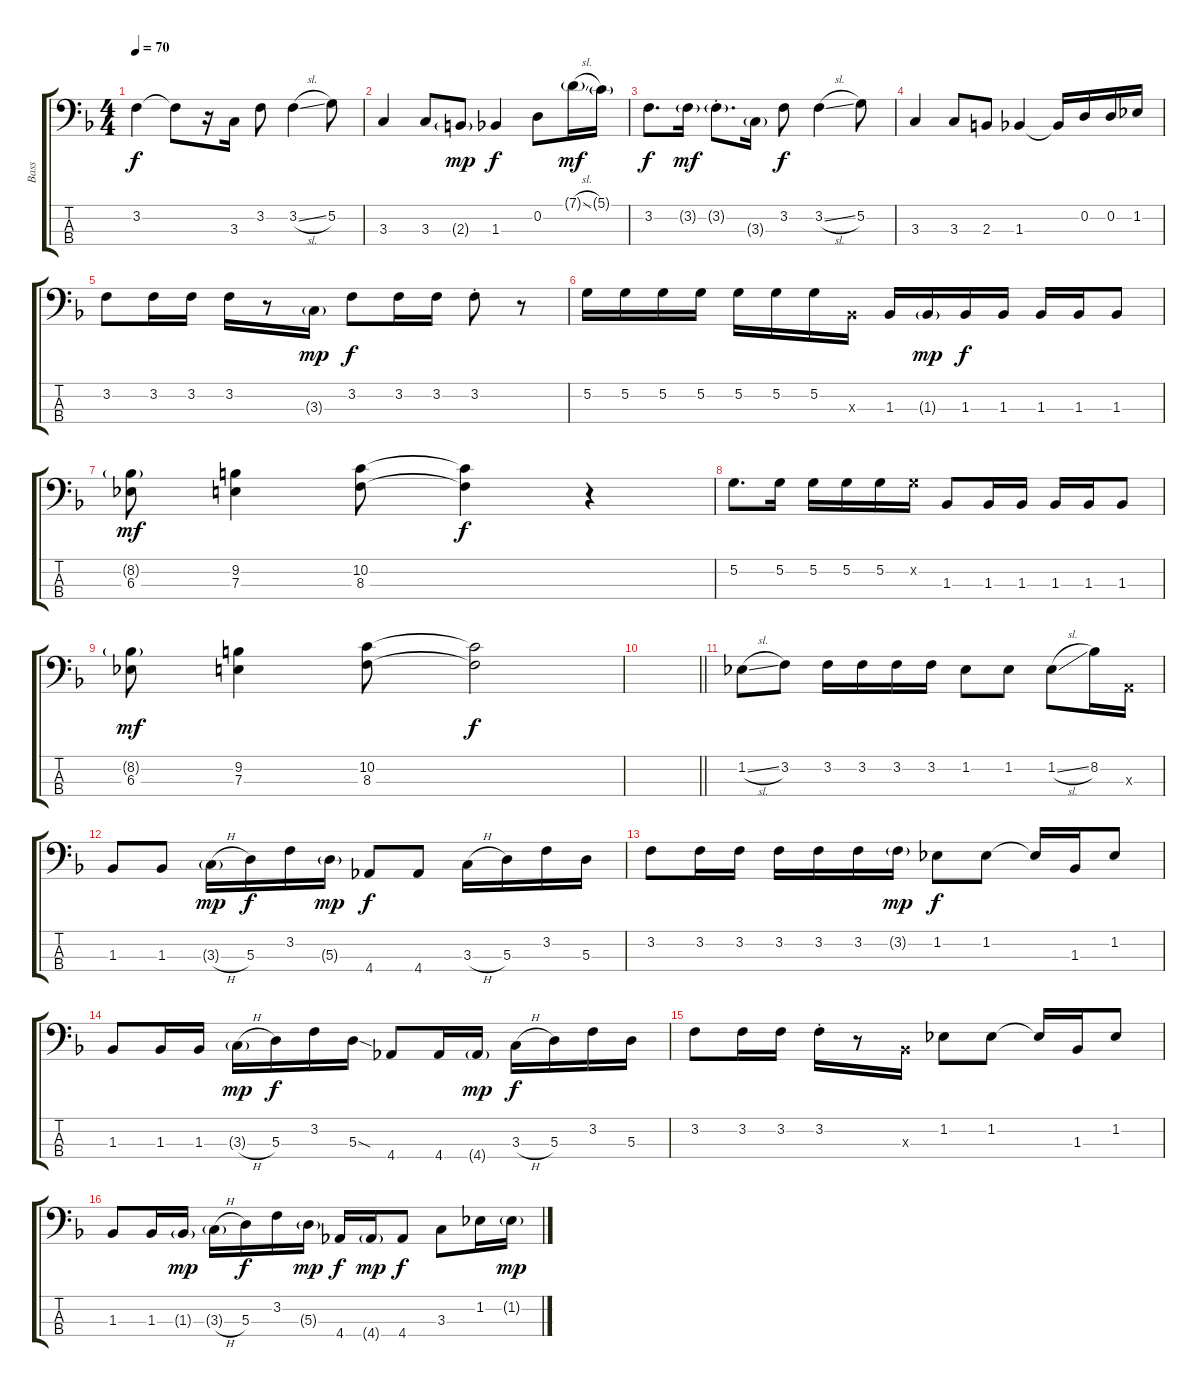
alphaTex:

\track ("Bass" "Bass") {instrument electricbassfinger}
\staff {score tabs}
\tuning (G2 D2 A1 E1) {hide}
\ts (4 4)
\tempo 70
\clef f4
\ks f
3.2.4{dy f} 3.2{t}.8 r.16 3.3.16 3.2.8 3.2{sl}.4 5.2.8 |
3.3.4 3.3.8 2.3{g}.8{dy mp} 1.3.4{dy f} 0.2.8 7.1{sl g}.16{dy mf} 5.1{g}.16 |
3.2.8{d dy f} 3.2{g}.16{dy mf} 3.2{g st}.8{d} 3.3{g}.16 3.2.8{dy f} 3.2{sl}.4 5.2.8 |
3.3.4 3.3.8 2.3.8 1.3.4 1.3{t}.16 0.2.16 0.2.16 1.2.16 |
3.2.8 3.2.16 3.2.16 3.2.16 r.8 3.3{g}.16{dy mp} 3.2.8{dy f} 3.2.16 3.2.16 3.2{st}.8 r.8 |
5.2.16 5.2.16 5.2.16 5.2.16 5.2.16 5.2.16 5.2.16 1.3{x}.16 1.3.16 1.3{g}.16{dy mp} 1.3.16{dy f} 1.3.16 1.3.16 1.3.16 1.3.8 |
(8.2{g} 6.3).8{dy mf} (9.2 7.3).4 (10.2 8.3).8 (10.2{t} 8.3{t}).4{dy f} r.4 |
5.2.8{d} 5.2.16 5.2.16 5.2.16 5.2.16 5.2{x}.16 1.3.8 1.3.16 1.3.16 1.3.16 1.3.16 1.3.8 |
(8.2{g} 6.3).8{dy mf} (9.2 7.3).4 (10.2 8.3).8 (10.2{t} 8.3{t}).2{dy f} |
\barLineRight lightlight
|
1.2{sl}.8 3.2.8 3.2.16 3.2.16 3.2.16 3.2.16 1.2.8 1.2.8 1.2{sl}.8 8.2.16 0.3{x}.16 |
1.3.8 1.3.8 3.3{h g}.16{dy mp} 5.3.16{dy f} 3.2.16 5.3{g}.16{dy mp} 4.4.8{dy f} 4.4.8 3.3{h}.16 5.3.16 3.2.16 5.3.16 |
3.2.8 3.2.16 3.2.16 3.2.16 3.2.16 3.2.16 3.2{g}.16{dy mp} 1.2.8{dy f} 1.2.8 1.2{t}.16 1.3.16 1.2.8 |
1.3.8 1.3.16 1.3.16 3.3{h g}.16{dy mp} 5.3.16{dy f} 3.2.16 5.3{sod}.16 4.4.8 4.4.16 4.4{g}.16{dy mp} 3.3{h}.16{dy f} 5.3.16 3.2.16 5.3.16 |
3.2.8 3.2.16 3.2.16 3.2{st}.16 r.8 1.3{x}.16 1.2.8 1.2.8 1.2{t}.16 1.3.16 1.2.8 |
1.3.8 1.3.16 1.3{g}.16{dy mp} 3.3{h g}.16 5.3.16{dy f} 3.2.16 5.3{g}.16{dy mp} 4.4.16{dy f} 4.4{g}.16{dy mp} 4.4.8{dy f} 3.3.8 1.2.16 1.2{g}.16{dy mp}
